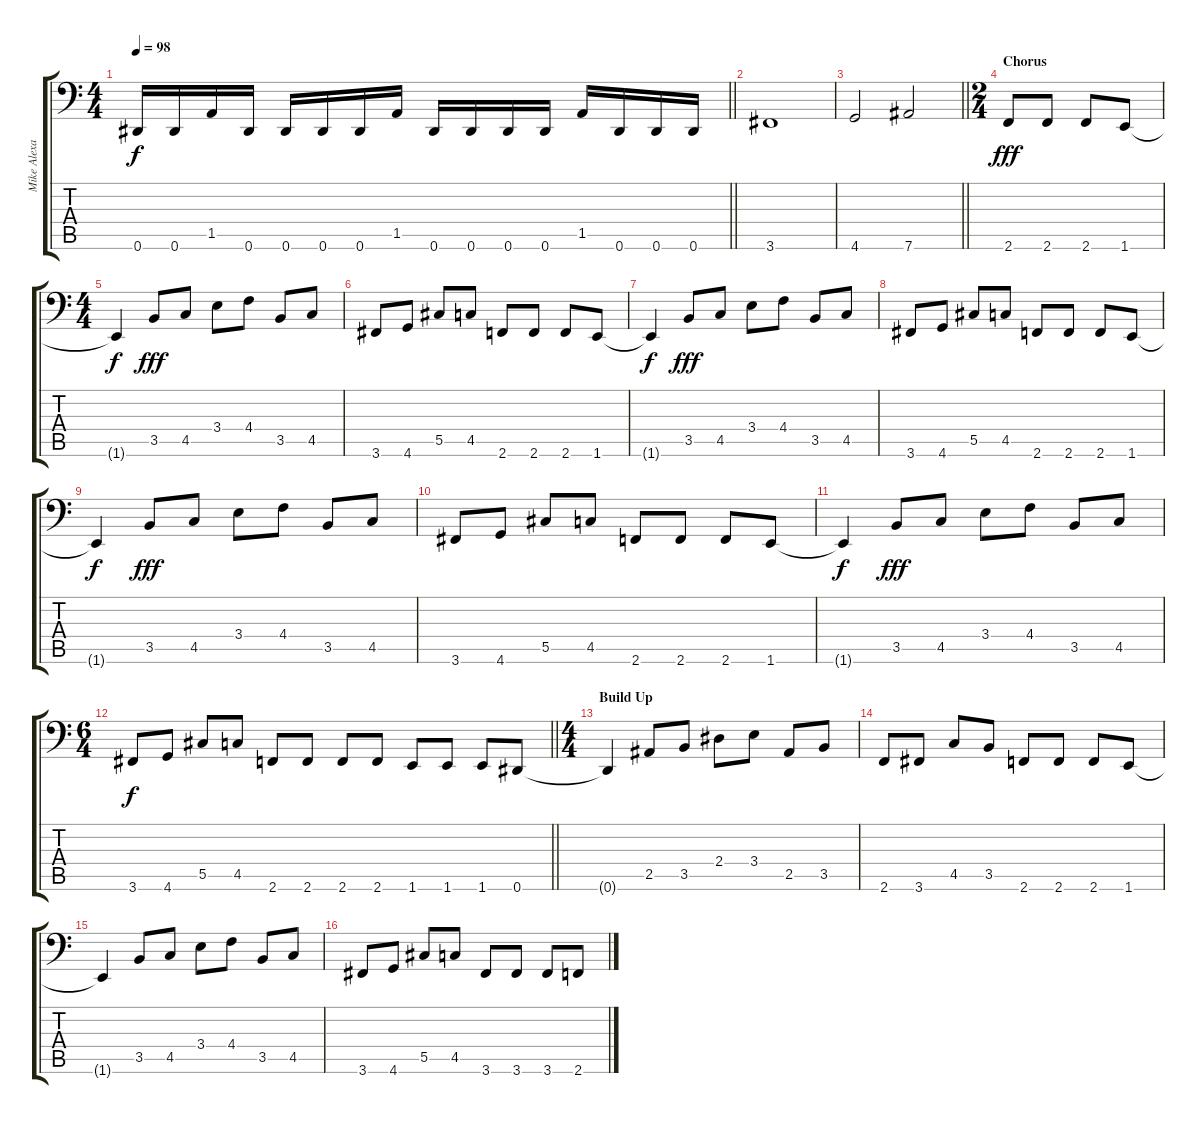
\track ("Mike Alexander" "Mike Alexa") {instrument electricbasspick}
\staff {score tabs}
\tuning (E3 B2 Gb2 Db2 Ab1 Eb1) {hide}
\ts (4 4)
\tempo 98
\clef f4
\barLineRight lightlight
\ks c
0.6.16{dy f} 0.6.16 1.5.16 0.6.16 0.6.16 0.6.16 0.6.16 1.5.16 0.6.16 0.6.16 0.6.16 0.6.16 1.5.16 0.6.16 0.6.16 0.6.16 |
3.6.1 |
\barLineRight lightlight
4.6.2 7.6.2 |
\ts (2 4)
\section ("" "Chorus ")
2.6.8{dy fff} 2.6.8 2.6.8 1.6.8 |
\ts (4 4)
1.6{t}.4{dy f} 3.5.8{dy fff} 4.5.8 3.4.8 4.4.8 3.5.8 4.5.8 |
3.6.8 4.6.8 5.5.8 4.5.8 2.6.8 2.6.8 2.6.8 1.6.8 |
1.6{t}.4{dy f} 3.5.8{dy fff} 4.5.8 3.4.8 4.4.8 3.5.8 4.5.8 |
3.6.8 4.6.8 5.5.8 4.5.8 2.6.8 2.6.8 2.6.8 1.6.8 |
1.6{t}.4{dy f} 3.5.8{dy fff} 4.5.8 3.4.8 4.4.8 3.5.8 4.5.8 |
3.6.8 4.6.8 5.5.8 4.5.8 2.6.8 2.6.8 2.6.8 1.6.8 |
1.6{t}.4{dy f} 3.5.8{dy fff} 4.5.8 3.4.8 4.4.8 3.5.8 4.5.8 |
\ts (6 4)
\barLineRight lightlight
3.6.8{dy f} 4.6.8 5.5.8 4.5.8 2.6.8 2.6.8 2.6.8 2.6.8 1.6.8 1.6.8 1.6.8 0.6.8 |
\ts (4 4)
\section ("" "Build Up")
0.6{t}.4 2.5.8 3.5.8 2.4.8 3.4.8 2.5.8 3.5.8 |
2.6.8 3.6.8 4.5.8 3.5.8 2.6.8 2.6.8 2.6.8 1.6.8 |
1.6{t}.4 3.5.8 4.5.8 3.4.8 4.4.8 3.5.8 4.5.8 |
3.6.8 4.6.8 5.5.8 4.5.8 3.6.8 3.6.8 3.6.8 2.6.8
